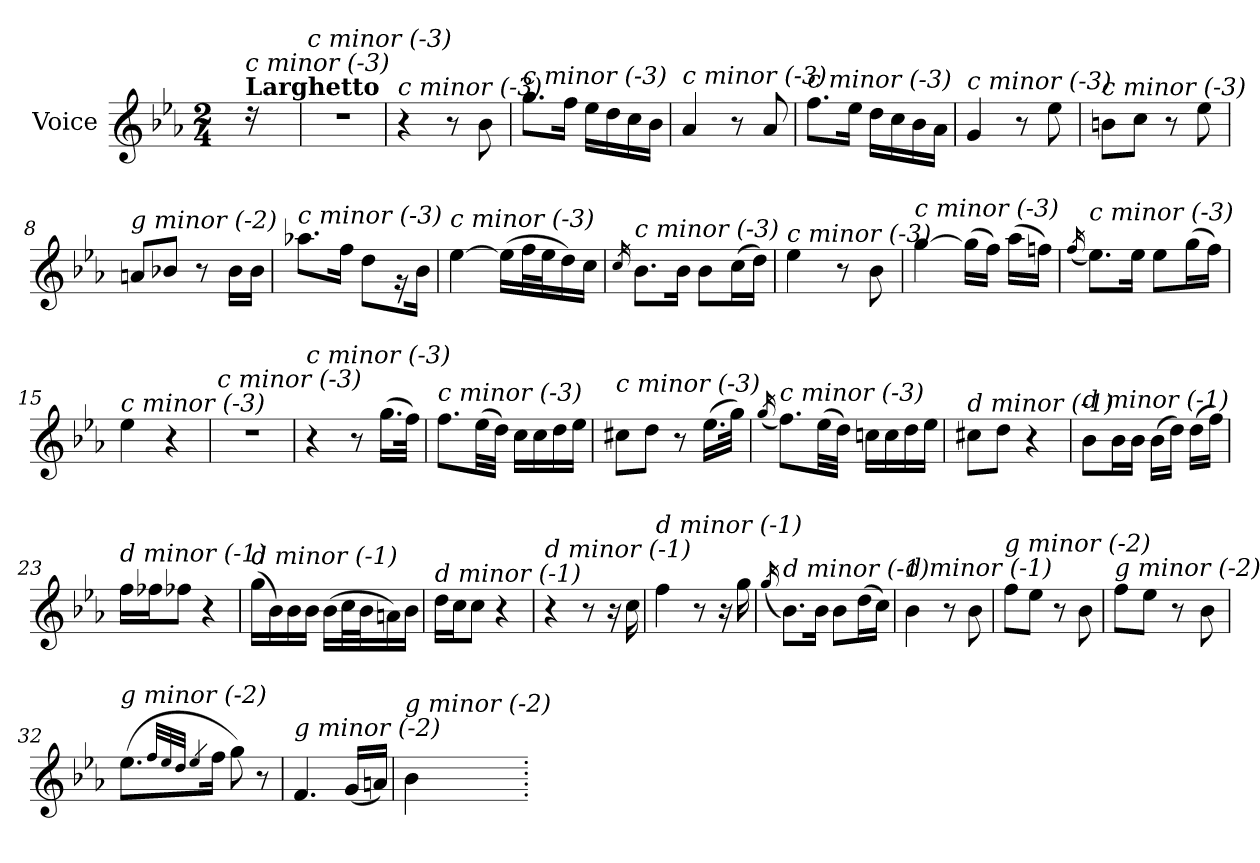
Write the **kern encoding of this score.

**kern
*part1
*staff1
*I"Voice
*I'V
*clefG2
*k[b-e-a-]
*M2/4
*MM36
=
!LO:TX:a:B:t=Larghetto
!LO:TX:i:t=c minor (-3)
16rdd
=1
!LO:TX:i:t=c minor (-3)
2r
=2
!LO:TX:i:t=c minor (-3)
4r
8r
8b-\
=3
!LO:TX:i:t=c minor (-3)
8.gg\L
16ff\Jk
16ee-\LL
16dd\
16cc\
16b-\JJ
=4
!LO:TX:i:t=c minor (-3)
4a-/
8r
8a-/
=5
!LO:TX:i:t=c minor (-3)
8.ff\L
16ee-\Jk
16dd\LL
16cc\
16b-\
16a-\JJ
=6
!LO:TX:i:t=c minor (-3)
4g/
8r
8ee-\
=7
!LO:TX:i:t=c minor (-3)
8bn\L
8cc\J
8r
8ee-\
!!LO:LB:g=z
=8
!LO:TX:i:t=g minor (-2)
8an/L
8b-X/J
8r
16b-\LL
16b-\JJ
=9
!LO:TX:i:t=c minor (-3)
8.aa-X\L
16ff\Jk
8dd\L
16rg
16b-\Jk
=10
!LO:TX:i:t=c minor (-3)
[4ee-\
(>16ee-\LL]
32ff\L
32ee-\J
16dd\)
16cc\JJ
=11
16qcc/
!LO:TX:i:t=c minor (-3)
8.b-\L
16b-\Jk
8b-\L
(>16cc\L
16dd\JJ)
=12
!LO:TX:i:t=c minor (-3)
4ee-\
8r
8b-\
=13
!LO:TX:i:t=c minor (-3)
[4gg\
(>16gg\LL]
16ff\JJ)
(>16aa-\LL
16ffn\JJ)
=14
(<16qff/
!LO:TX:i:t=c minor (-3)
8.ee-\L)
16ee-\Jk
8ee-\L
(>16gg\L
16ff\JJ)
!!LO:LB:g=z
=15
!LO:TX:i:t=c minor (-3)
4ee-\
4r
=16
!LO:TX:i:t=c minor (-3)
2r
=17
!LO:TX:i:t=c minor (-3)
4r
8r
(>16.gg\LL
32ff\JJk)
=18
!LO:TX:i:t=c minor (-3)
8.ff\L
(>32ee-\LL
32dd\JJJ)
16cc\LL
16cc\
16dd\
16ee-\JJ
=19
!LO:TX:i:t=c minor (-3)
8cc#X\L
8dd\J
8r
(>16.ee-\LL
32gg\JJk)
=20
(<16qgg/
!LO:TX:i:t=c minor (-3)
8.ff\L)
(>32ee-\LL
32dd\JJJ)
16ccn\LL
16cc\
16dd\
16ee-\JJ
=21
!LO:TX:i:t=d minor (-1)
8cc#X\L
8dd\J
4r
!!LO:LB:g=z
=22
!LO:TX:i:t=d minor (-1)
8b-\L
16b-\L
16b-\JJ
(>16b-\LL
16dd\JJ)
(>16dd\LL
16ff\JJ)
=23
!LO:TX:i:t=d minor (-1)
16ff\LL
16ff-Xi\J
8ff-Xi\J
4r
=24
!LO:TX:i:t=d minor (-1)
(>16gg\LL
16b-\)
16b-\
16b-\JJ
(>16b-\LL
32cc\L
32b-\J
16an\)
16b-\JJ
=25
!LO:TX:i:t=d minor (-1)
16dd\LL
16cc\J
8cc\J
4r
=26
!LO:TX:i:t=d minor (-1)
4r
8r
16r
16cc\
!!LO:LB:g=z
=27
!LO:TX:i:t=d minor (-1)
4ff\
8r
16r
16gg\
=28
(<16qgg/
!LO:TX:i:t=d minor (-1)
8.b-\L)
16b-\Jk
8b-\L
(>16dd\L
16cc\JJ)
=29
!LO:TX:i:t=d minor (-1)
4b-\
8r
8b-\
=30
!LO:TX:i:t=g minor (-2)
8ff\L
8ee-\J
8r
8b-\
=31
!LO:TX:i:t=g minor (-2)
8ff\L
8ee-\J
8r
8b-\
=32
!LO:TX:i:t=g minor (-2)
(>8.ee-\L
32qff/LLL
32qee-/
32qdd/JJJ
4qee-/
16ff\Jk
8gg\)
8r
=33
!LO:TX:i:t=g minor (-2)
4.f/
(<16g/LL
16an/JJ)
=34
!LO:TX:i:t=g minor (-2)
4b-\
=.
*-
